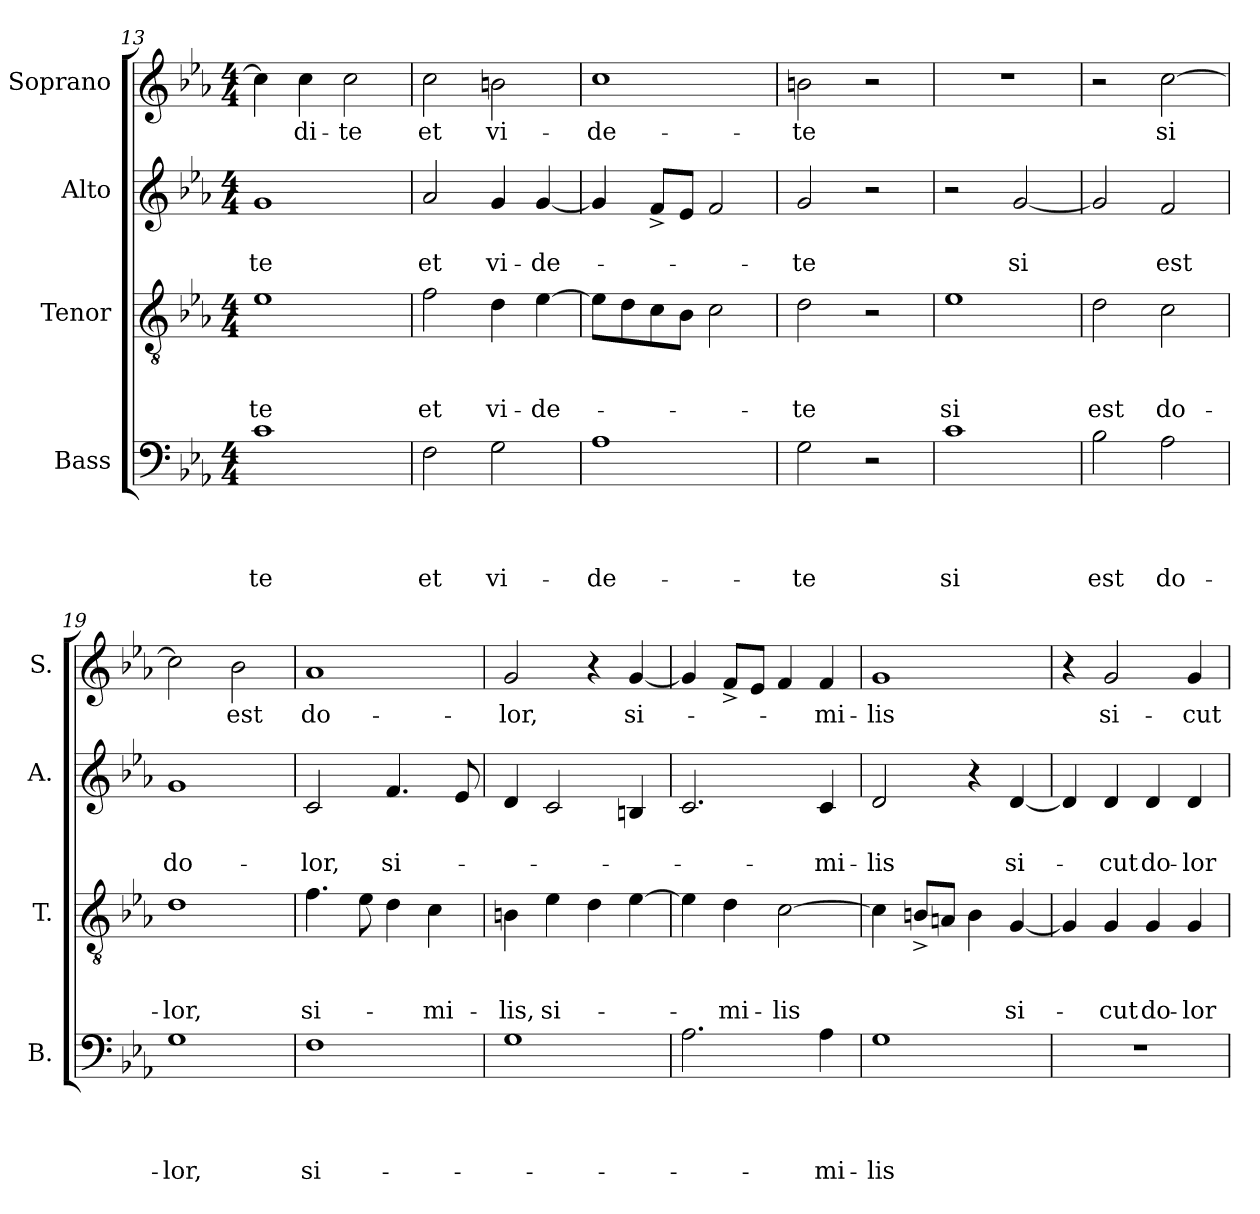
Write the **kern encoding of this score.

**kern	**text	**text	**text	**text	**kern	**text	**text	**text	**kern	**text	**text	**kern	**text
*part4	*part4	*part4	*part4	*part4	*part3	*part3	*part3	*part3	*part2	*part2	*part2	*part1	*part1
*staff4	*staff4	*staff4	*staff4	*staff4	*staff3	*staff3	*staff3	*staff3	*staff2	*staff2	*staff2	*staff1	*staff1
*I"Bass	*	*	*	*	*I"Tenor	*	*	*	*I"Alto	*	*	*I"Soprano	*
*I'B.	*	*	*	*	*I'T.	*	*	*	*I'A.	*	*	*I'S.	*
*clefF4	*	*	*	*	*clefGv2	*	*	*	*clefG2	*	*	*clefG2	*
*k[b-e-a-]	*	*	*	*	*k[b-e-a-]	*	*	*	*k[b-e-a-]	*	*	*k[b-e-a-]	*
*E-:	*	*	*	*	*E-:	*	*	*	*E-:	*	*	*E-:	*
*M4/4	*	*	*	*	*M4/4	*	*	*	*M4/4	*	*	*M4/4	*
=13	=13	=13	=13	=13	=13	=13	=13	=13	=13	=13	=13	=13	=13
!	!	!	!	!LO:LY:b	!	!	!	!LO:LY:b	!	!	!LO:LY:b	!	!
1c	.	.	.	-te	1e-	.	.	-te	1g	.	-te	4cc\]	.
!	!	!	!	!	!	!	!	!	!	!	!	!	!LO:LY:b
.	.	.	.	.	.	.	.	.	.	.	.	4cc\	-di-
!	!	!	!	!	!	!	!	!	!	!	!	!	!LO:LY:b
.	.	.	.	.	.	.	.	.	.	.	.	2cc\	-te
=14	=14	=14	=14	=14	=14	=14	=14	=14	=14	=14	=14	=14	=14
!	!	!	!	!LO:LY:b	!	!	!	!LO:LY:b	!	!	!LO:LY:b	!	!LO:LY:b
2F\	.	.	.	et	2f\	.	.	et	2a-/	.	et	2cc\	et
!	!	!	!	!LO:LY:b	!	!	!	!LO:LY:b	!	!	!LO:LY:b	!	!LO:LY:b
2G\	.	.	.	vi-	4d\	.	.	vi-	4g/	.	vi-	2bn\	vi-
!	!	!	!	!	!	!	!	!LO:LY:b	!	!	!LO:LY:b	!	!
.	.	.	.	.	[>4e-\	.	.	-de-	[<4g/	.	-de-	.	.
=15	=15	=15	=15	=15	=15	=15	=15	=15	=15	=15	=15	=15	=15
!	!	!	!	!LO:LY:b	!	!	!	!	!	!	!	!	!LO:LY:b
1A-	.	.	.	-de-	8e-\L]	.	.	.	4g/]	.	.	1cc	-de-
.	.	.	.	.	8d\	.	.	.	.	.	.	.	.
.	.	.	.	.	8c\	.	.	.	8f^</L	.	.	.	.
.	.	.	.	.	8B-\J	.	.	.	8e-/J	.	.	.	.
.	.	.	.	.	2c\	.	.	.	2f/	.	.	.	.
!!LO:LB:g=z
=16	=16	=16	=16	=16	=16	=16	=16	=16	=16	=16	=16	=16	=16
!	!	!	!	!LO:LY:b	!	!	!	!LO:LY:b	!	!	!LO:LY:b	!	!LO:LY:b
2G\	.	.	.	-te	2d\	.	.	-te	2g/	.	-te	2bn\	-te
2r	.	.	.	.	2r	.	.	.	2r	.	.	2r	.
=17	=17	=17	=17	=17	=17	=17	=17	=17	=17	=17	=17	=17	=17
!	!	!	!	!LO:LY:b	!	!	!	!LO:LY:b	!	!	!	!	!
1c	.	.	.	si	1e-	.	.	si	2r	.	.	1r	.
!	!	!	!	!	!	!	!	!	!	!	!LO:LY:b	!	!
.	.	.	.	.	.	.	.	.	[<2g/	.	si	.	.
=18	=18	=18	=18	=18	=18	=18	=18	=18	=18	=18	=18	=18	=18
!	!	!	!	!LO:LY:b	!	!	!	!LO:LY:b	!	!	!	!	!
2B-\	.	.	.	est	2d\	.	.	est	2g/]	.	.	2r	.
!	!	!	!	!LO:LY:b	!	!	!	!LO:LY:b	!	!	!LO:LY:b	!	!LO:LY:b
2A-\	.	.	.	do-	2c\	.	.	do-	2f/	.	est	[>2cc\	si
=19	=19	=19	=19	=19	=19	=19	=19	=19	=19	=19	=19	=19	=19
!	!	!	!	!LO:LY:b	!	!	!	!LO:LY:b	!	!	!LO:LY:b	!	!
1G	.	.	.	-lor,	1d	.	.	-lor,	1g	.	do-	2cc\]	.
!	!	!	!	!	!	!	!	!	!	!	!	!	!LO:LY:b
.	.	.	.	.	.	.	.	.	.	.	.	2b-\	est
=20	=20	=20	=20	=20	=20	=20	=20	=20	=20	=20	=20	=20	=20
!	!	!	!	!LO:LY:b	!	!	!	!LO:LY:b	!	!	!LO:LY:b	!	!LO:LY:b
1F	.	.	.	si-	4.f\	.	.	si-	2c/	.	-lor,	1a-	do-
.	.	.	.	.	8e-\	.	.	.	.	.	.	.	.
!	!	!	!	!	!	!	!	!	!	!	!LO:LY:b	!	!
.	.	.	.	.	4d\	.	.	.	4.f/	.	si-	.	.
!	!	!	!	!	!	!	!	!LO:LY:b	!	!	!	!	!
.	.	.	.	.	4c\	.	.	-mi-	.	.	.	.	.
.	.	.	.	.	.	.	.	.	8e-/	.	.	.	.
=21	=21	=21	=21	=21	=21	=21	=21	=21	=21	=21	=21	=21	=21
!	!	!	!	!	!	!	!	!LO:LY:b	!	!	!	!	!LO:LY:b
1G	.	.	.	.	4Bn\	.	.	-lis,	4d/	.	.	2g/	-lor,
!	!	!	!	!	!	!	!	!LO:LY:b	!	!	!	!	!
.	.	.	.	.	4e-\	.	.	si-	2c/	.	.	.	.
.	.	.	.	.	4d\	.	.	.	.	.	.	4r	.
!	!	!	!	!	!	!	!	!	!	!	!	!	!LO:LY:b
.	.	.	.	.	[>4e-\	.	.	.	4Bn/	.	.	[<4g/	si-
=22	=22	=22	=22	=22	=22	=22	=22	=22	=22	=22	=22	=22	=22
2.A-\	.	.	.	.	4e-\]	.	.	.	2.c/	.	.	4g/]	.
!	!	!	!	!	!	!	!	!LO:LY:b	!	!	!	!	!
.	.	.	.	.	4d\	.	.	-mi-	.	.	.	8f^</L	.
.	.	.	.	.	.	.	.	.	.	.	.	8e-/J	.
!	!	!	!	!	!	!	!	!LO:LY:b	!	!	!	!	!
.	.	.	.	.	[>2c\	.	.	-lis	.	.	.	4f/	.
!	!	!	!	!LO:LY:b	!	!	!	!	!	!	!LO:LY:b	!	!LO:LY:b
4A-\	.	.	.	-mi-	.	.	.	.	4c/	.	-mi-	4f/	-mi-
=23	=23	=23	=23	=23	=23	=23	=23	=23	=23	=23	=23	=23	=23
!	!	!	!	!LO:LY:b	!	!	!	!	!	!	!LO:LY:b	!	!LO:LY:b
1G	.	.	.	-lis	4c\]	.	.	.	2d/	.	-lis	1g	-lis
.	.	.	.	.	8Bn^</L	.	.	.	.	.	.	.	.
.	.	.	.	.	8An/J	.	.	.	.	.	.	.	.
.	.	.	.	.	4B\	.	.	.	4r	.	.	.	.
!	!	!	!	!	!	!	!	!LO:LY:b	!	!	!LO:LY:b	!	!
.	.	.	.	.	[>4G/	.	.	si-	[>4d/	.	si-	.	.
!!LO:PB:g=z
=24	=24	=24	=24	=24	=24	=24	=24	=24	=24	=24	=24	=24	=24
1r	.	.	.	.	4G/]	.	.	.	4d/]	.	.	4r	.
!	!	!	!	!	!	!	!	!LO:LY:b	!	!	!LO:LY:b	!	!LO:LY:b
.	.	.	.	.	4G/	.	.	-cut	4d/	.	-cut	2g/	si-
!	!	!	!	!	!	!	!	!LO:LY:b	!	!	!LO:LY:b	!	!
.	.	.	.	.	4G/	.	.	do-	4d/	.	do-	.	.
!	!	!	!	!	!	!	!	!LO:LY:b:rj	!	!	!LO:LY:b:rj	!	!LO:LY:b
.	.	.	.	.	4G/	.	.	-lor	4d/	.	-lor	4g/	-cut
=	=	=	=	=	=	=	=	=	=	=	=	=	=
*-	*-	*-	*-	*-	*-	*-	*-	*-	*-	*-	*-	*-	*-
